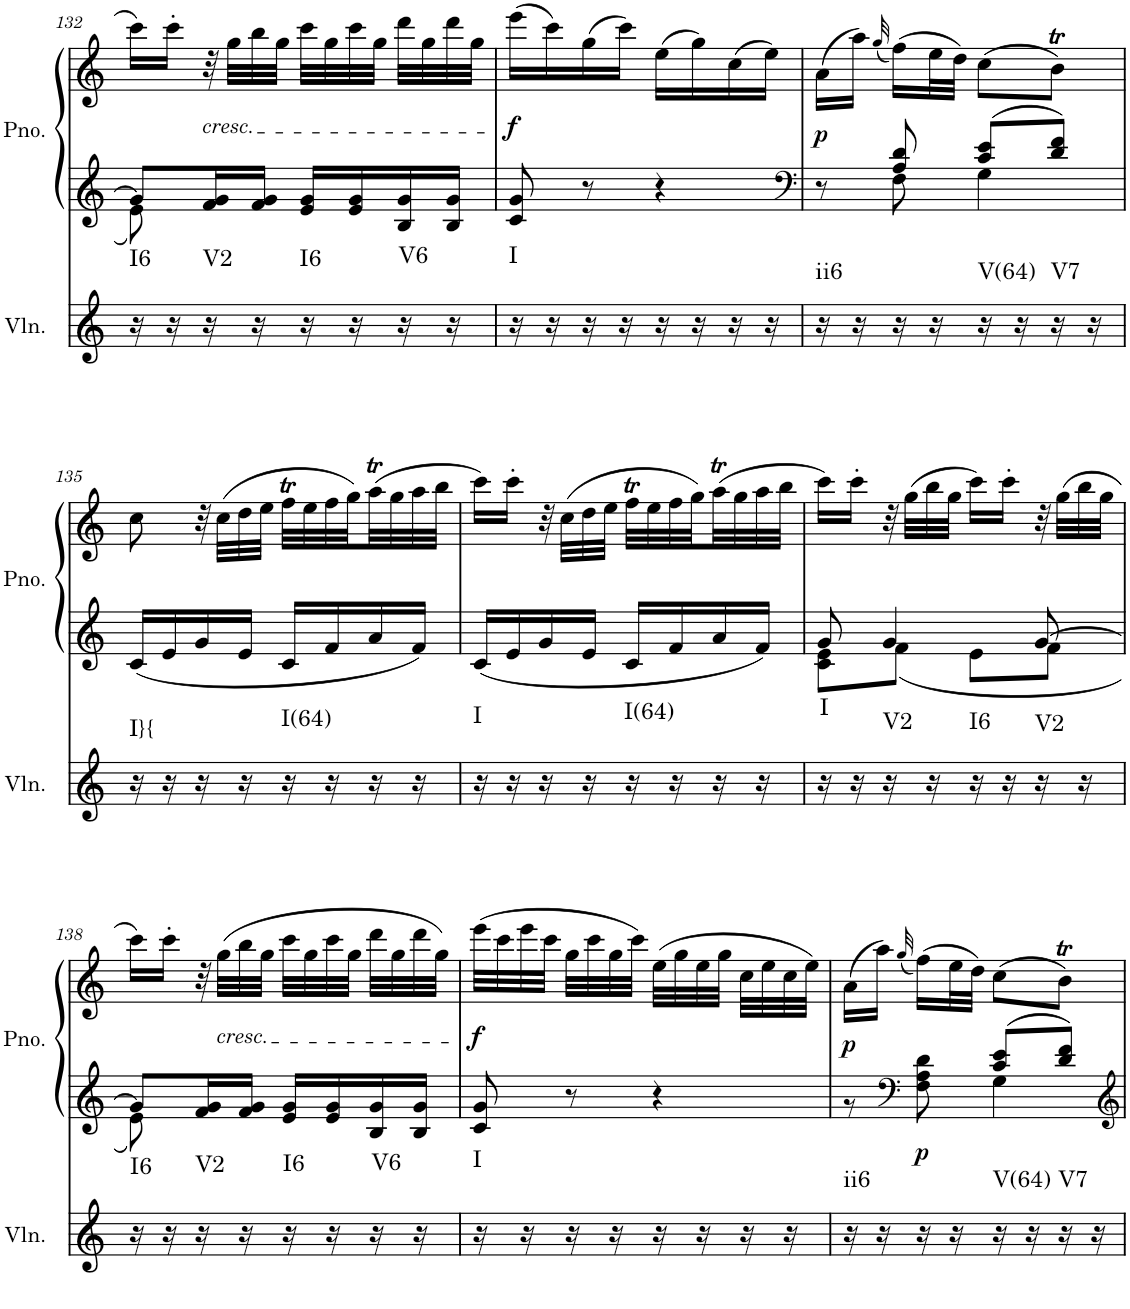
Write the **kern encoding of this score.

**kern	**harte	**kern	**kern	**dynam
*part2	*part2	*part1	*part1	*part1
*staff3	*	*staff2	*staff1	*staff1/2
*I"Violin	*	*I"Piano, Piano right	*	*
*I'Vln.	*	*I'Pno.	*	*
!!LO:PB:g=z
*clefG2	*	*clefG2	*clefG2	*
*k[]	*	*k[]	*k[]	*
*M2/4	*	*M2/4	*M2/4	*
=132	=132	=132	=132	=132
*	*	*^	*	*
!	!LO:H:kt=I6	!	!	!	!
16r	N	8g/L]	8e\	16ccc\LL	.
16r	.	.	.	16ccc'\JJ	.
!	!LO:H:kt=V2	!	!	!LO:TX:b:i:t=cresc.	!
16r	N	16f/ 16g/L	4.ryy	32r	.
.	.	.	.	32gg\LLL	.
16r	.	16f/ 16g/JJ	.	32bb\	.
.	.	.	.	32gg\JJJ	.
!	!LO:H:kt=I6	!	!	!	!
16r	N	16e/ 16g/LL	.	32ccc\LLL	.
.	.	.	.	32gg\	.
16r	.	16e/ 16g/	.	32ccc\	.
.	.	.	.	32gg\JJJ	.
!	!LO:H:kt=V6	!	!	!	!
16r	N	16B/ 16g/	.	32ddd\LLL	.
.	.	.	.	32gg\	.
16r	.	16B/ 16g/JJ	.	32ddd\	.
.	.	.	.	32gg\JJJ	.
*	*	*v	*v	*	*
=133	=133	=133	=133	=133
!	!LO:H:kt=I	!	!	!LO:DY:b
16r	N	8c/ 8g/	(16eee\LL	f
16r	.	.	16ccc\)	.
16r	.	8r	(16gg\	.
16r	.	.	16ccc\JJ)	.
16r	.	4r	(16ee\LL	.
16r	.	.	16gg\)	.
16r	.	.	(16cc\	.
16r	.	.	16ee\JJ)	.
=134	=134	=134	=134	=134
*	*	*clefF4	*	*
*	*	*^	*	*
!	!LO:H:kt=ii6	!	!	!	!LO:DY:b
16r	N	8r	8ryy	(16a\LL	p
16r	.	.	.	16aa\JJ)	.
.	.	.	.	(32qgg/	.
16r	.	8A/ 8d/	8F\	(16ff\LL)	.
16r	.	.	.	32ee\L	.
.	.	.	.	32dd\JJJ)	.
!	!LO:H:kt=V(64)	!	!	!	!
16r	N	8c/ 8e/L	4G\	(8cc\L	.
16r	.	.	.	.	.
!	!LO:H:kt=V7	!	!	!	!
16r	N	8d/ 8f/J	.	8bt\J)	.
16r	.	.	.	.	.
*	*	*v	*v	*	*
!!LO:LB:g=z
=135	=135	=135	=135	=135
!	!LO:H:kt=I}{	!	!	!
16r	N	16c/LL	8cc\	.
16r	.	16e/	.	.
16r	.	16g/	32r	.
.	.	.	(32cc\LLL	.
16r	.	16e/JJ	32dd\	.
.	.	.	32ee\JJJ	.
!	!LO:H:kt=I(64)	!	!	!
16r	N	16c/LL	32ffT\LLL	.
.	.	.	32ee\	.
16r	.	16f/	32ff\	.
.	.	.	32gg\)	.
16r	.	16a/	(32aaT\	.
.	.	.	32gg\	.
16r	.	16f/JJ	32aa\	.
.	.	.	32bb\JJJ	.
=136	=136	=136	=136	=136
!	!LO:H:kt=I	!	!	!
16r	N	16c/LL	16ccc\LL)	.
16r	.	16e/	16ccc'\JJ	.
16r	.	16g/	32r	.
.	.	.	(32cc\LLL	.
16r	.	16e/JJ	32dd\	.
.	.	.	32ee\JJJ	.
!	!LO:H:kt=I(64)	!	!	!
16r	N	16c/LL	32ffT\LLL	.
.	.	.	32ee\	.
16r	.	16f/	32ff\	.
.	.	.	32gg\)	.
16r	.	16a/	(32aaT\	.
.	.	.	32gg\	.
16r	.	16f/JJ	32aa\	.
.	.	.	32bb\JJJ	.
=137	=137	=137	=137	=137
*	*	*^	*	*
!	!LO:H:kt=I	!	!	!	!
16r	N	8g/	8c\ 8e\L	16ccc\LL)	.
16r	.	.	.	16ccc'\JJ	.
!	!LO:H:kt=V2	!	!	!	!
16r	N	4g/	8f\J	32r	.
.	.	.	.	(32gg\LLL	.
16r	.	.	.	32bb\	.
.	.	.	.	32gg\JJJ	.
!	!LO:H:kt=I6	!	!	!	!
16r	N	.	8e\L	16ccc\LL)	.
16r	.	.	.	16ccc'\JJ	.
!	!LO:H:kt=V2	!	!	!	!
16r	N	[8g/	8f\J	32r	.
.	.	.	.	(32gg\LLL	.
16r	.	.	.	32bb\	.
.	.	.	.	32gg\JJJ	.
!!LO:LB:g=z
=138	=138	=138	=138	=138	=138
!	!LO:H:kt=I6	!	!	!	!
16r	N	8g/L]	8e\	16ccc\LL)	.
16r	.	.	.	16ccc'\JJ	.
!	!LO:H:kt=V2	!	!	!	!
16r	N	16f/ 16g/L	4.ryy	32r	.
!	!	!	!	!LO:TX:b:i:t=cresc.	!
.	.	.	.	(32gg\LLL	.
16r	.	16f/ 16g/JJ	.	32bb\	.
.	.	.	.	32gg\JJJ	.
!	!LO:H:kt=I6	!	!	!	!
16r	N	16e/ 16g/LL	.	32ccc\LLL	.
.	.	.	.	32gg\	.
16r	.	16e/ 16g/	.	32ccc\	.
.	.	.	.	32gg\JJJ	.
!	!LO:H:kt=V6	!	!	!	!
16r	N	16B/ 16g/	.	32ddd\LLL	.
.	.	.	.	32gg\	.
16r	.	16B/ 16g/JJ	.	32ddd\	.
.	.	.	.	32gg\JJJ)	.
*	*	*v	*v	*	*
=139	=139	=139	=139	=139
!	!LO:H:kt=I	!	!	!LO:DY:b
16r	N	8c/ 8g/	(32eee\LLL	f
.	.	.	32ccc\	.
16r	.	.	32eee\	.
.	.	.	32ccc\JJJ	.
16r	.	8r	32gg\LLL	.
.	.	.	32ccc\	.
16r	.	.	32gg\	.
.	.	.	32ccc\JJJ)	.
16r	.	4r	(32ee\LLL	.
.	.	.	32gg\	.
16r	.	.	32ee\	.
.	.	.	32gg\JJJ	.
16r	.	.	32cc\LLL	.
.	.	.	32ee\	.
16r	.	.	32cc\	.
.	.	.	32ee\JJJ)	.
=140	=140	=140	=140	=140
*	*	*^	*	*
!	!LO:H:kt=ii6	!	!	!	!LO:DY:b
16r	N	4ryy	8r	(16a\LL	p
16r	.	.	.	16aa\JJ)	.
*	*	*clefF4	*	*	*
.	.	.	.	(32qgg/	.
!	!	!	!	!	!LO:DY:b=2
16r	.	.	8F\ 8A\ 8d\	(16ff\LL)	p
16r	.	.	.	32ee\L	.
.	.	.	.	32dd\JJJ)	.
!	!LO:H:kt=V(64)	!	!	!	!
16r	N	8c/ 8e/L	4G\	(8cc\L	.
16r	.	.	.	.	.
!	!LO:H:kt=V7	!	!	!	!
16r	N	8d/ 8f/J	.	8bt\J)	.
16r	.	.	.	.	.
*	*	*v	*v	*	*
=	=	=	=	=
*-	*-	*-	*-	*-
